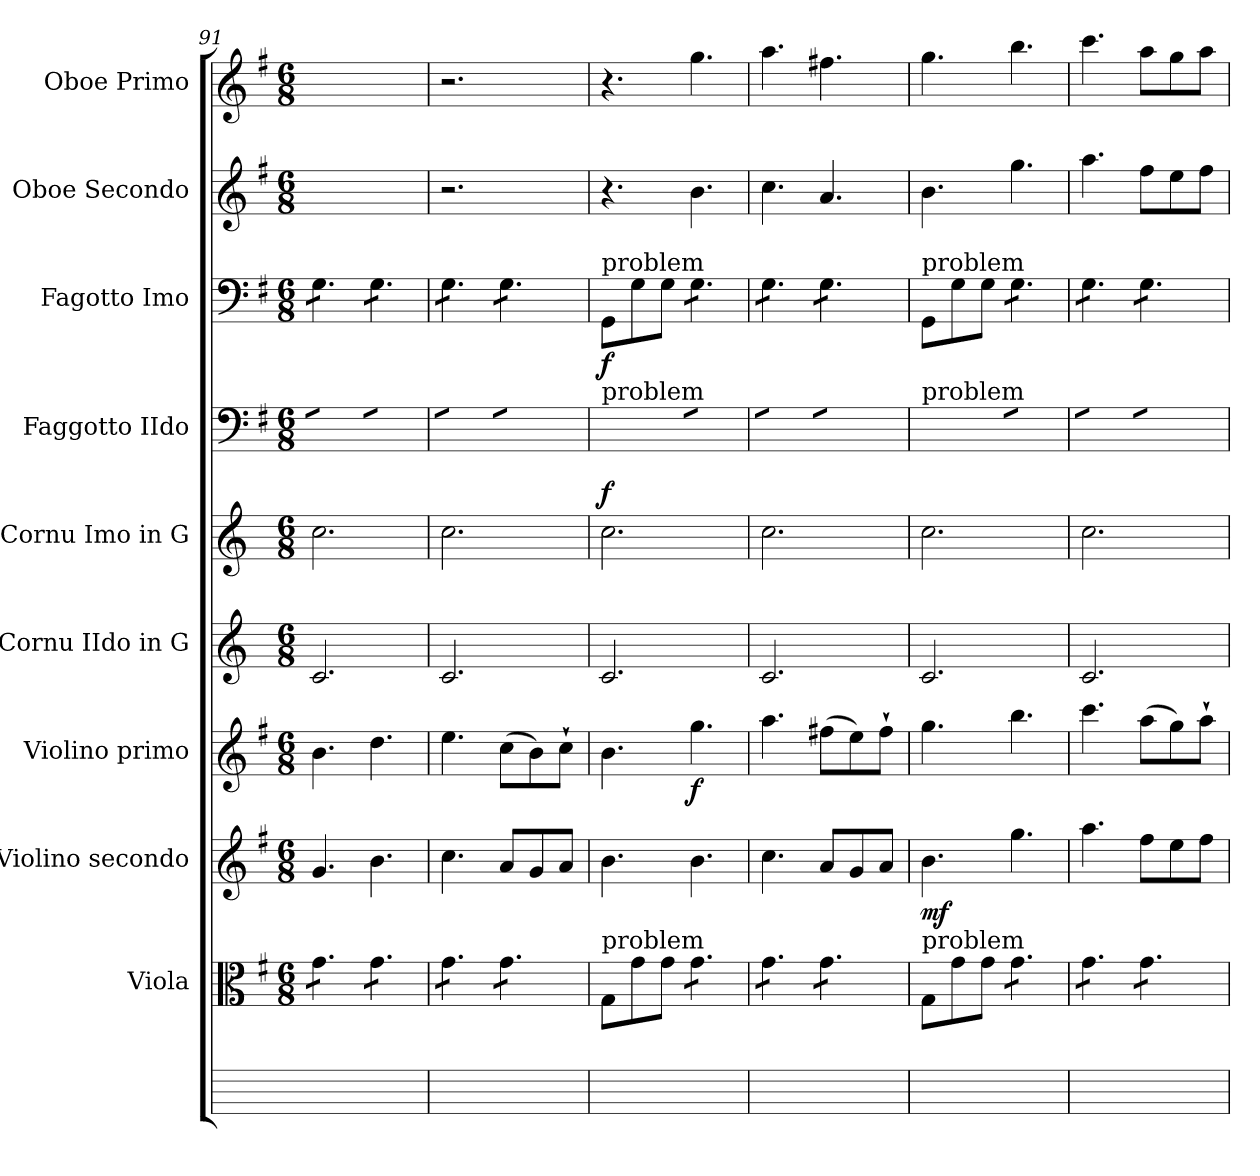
**kern	**kern	**dynam	**kern	**dynam	**kern	**dynam	**kern	**kern	**kern	**dynam	**kern	**dynam	**kern	**kern
*part10	*part9	*part9	*part8	*part8	*part7	*part7	*part6	*part5	*part4	*part4	*part3	*part3	*part2	*part1
*staff10	*staff9	*staff9	*staff8	*staff8	*staff7	*staff7	*staff6	*staff5	*staff4	*staff4	*staff3	*staff3	*staff2	*staff1
*	*I"Viola	*	*I"Violino secondo	*	*I"Violino primo	*	*I"Cornu IIdo in G	*I"Cornu Imo in G	*I"Faggotto IIdo	*	*I"Fagotto Imo	*	*I"Oboe Secondo	*I"Oboe Primo
*	*I'Vla	*	*	*	*I'Vn I	*	*I'Cor II	*I'Cor I	*I'Fg I	*	*I'Fg I	*	*	*I'Ob I
*	*clefC3	*	*clefG2	*	*clefG2	*	*clefG2	*clefG2	*clefF4	*	*clefF4	*	*clefG2	*clefG2
*	*	*	*	*	*	*	*ITrd3c5	*ITrd3c5	*	*	*	*	*	*
*	*k[f#]	*	*k[f#]	*	*k[f#]	*	*k[f#]	*k[f#]	*k[f#]	*	*k[f#]	*	*k[f#]	*k[f#]
*	*G:	*	*G:	*	*G:	*	*	*	*G:	*	*G:	*	*G:	*G:
*	*M6/8	*	*M6/8	*	*M6/8	*	*M6/8	*M6/8	*M6/8	*	*M6/8	*	*M6/8	*M6/8
=91	=91	=91	=91	=91	=91	=91	=91	=91	=91	=91	=91	=91	=91	=91
*	*tremolo	*	*	*	*	*	*	*	*	*	*	*	*	*
*	*	*	*	*	*	*	*	*	*tremolo	*	*	*	*	*
*	*	*	*	*	*	*	*	*	*	*	*tremolo	*	*	*
2.ryy	8g\L	.	4.g/	.	4.b\	.	2.G/	2.g\	8G\yyL	.	8G\L	.	2.ryy	2.ryy
.	8g\	.	.	.	.	.	.	.	8G\yy	.	8G\	.	.	.
.	8g\J	.	.	.	.	.	.	.	8G\yyJ	.	8G\J	.	.	.
.	8g\L	.	4.b\	.	4.dd\	.	.	.	8G\yyL	.	8G\L	.	.	.
.	8g\	.	.	.	.	.	.	.	8G\yy	.	8G\	.	.	.
.	8g\J	.	.	.	.	.	.	.	8G\yyJ	.	8G\J	.	.	.
=92	=92	=92	=92	=92	=92	=92	=92	=92	=92	=92	=92	=92	=92	=92
2.ryy	8g\L	.	4.cc\	.	4.ee\	.	2.G/	2.g\	8G\yyL	.	8G\L	.	2.r	2.r
.	8g\	.	.	.	.	.	.	.	8G\yy	.	8G\	.	.	.
.	8g\J	.	.	.	.	.	.	.	8G\yyJ	.	8G\J	.	.	.
.	8g\L	.	8a/L	.	(8cc\L	.	.	.	8G\yyL	.	8G\L	.	.	.
.	8g\	.	8g/	.	8b\)	.	.	.	8G\yy	.	8G\	.	.	.
.	8g\J	.	8a/J	.	8cc`\J	.	.	.	8G\yyJ	.	8G\J	.	.	.
*	*	*	*	*	*	*	*	*	*	*	*Xtremolo	*	*	*
*	*	*	*	*	*	*	*	*	*Xtremolo	*	*	*	*	*
*	*Xtremolo	*	*	*	*	*	*	*	*	*	*	*	*	*
=93	=93	=93	=93	=93	=93	=93	=93	=93	=93	=93	=93	=93	=93	=93
!	!	!	!	!	!	!	!	!	!	!	!LO:TX:a:t=problem	!	!	!
!	!	!	!	!	!	!	!	!	!LO:TX:a:t=problem	!	!	!	!	!
!	!LO:TX:a:t=problem	!	!	!	!	!	!	!	!	!	!	!	!	!
2.ryy	8G/L	for	4.b\	.	4.b\	.	2.G/	2.g\	8GG/Lyy	f	8GG/L	f	4.r	4.r
.	8g\	.	.	.	.	.	.	.	8G\yy	.	8G\	.	.	.
.	8g\J	.	.	.	.	.	.	.	8G\Jyy	.	8G\J	.	.	.
*	*tremolo	*	*	*	*	*	*	*	*	*	*	*	*	*
*	*	*	*	*	*	*	*	*	*tremolo	*	*	*	*	*
*	*	*	*	*	*	*	*	*	*	*	*tremolo	*	*	*
.	8g\L	.	4.b\	.	4.gg\	f	.	.	8G\yyL	.	8G\L	.	4.b\	4.gg\
.	8g\	.	.	.	.	.	.	.	8G\yy	.	8G\	.	.	.
.	8g\J	.	.	.	.	.	.	.	8G\yyJ	.	8G\J	.	.	.
=94	=94	=94	=94	=94	=94	=94	=94	=94	=94	=94	=94	=94	=94	=94
2.ryy	8g\L	.	4.cc\	.	4.aa\	.	2.G/	2.g\	8G\yyL	.	8G\L	.	4.cc\	4.aa\
.	8g\	.	.	.	.	.	.	.	8G\yy	.	8G\	.	.	.
.	8g\J	.	.	.	.	.	.	.	8G\yyJ	.	8G\J	.	.	.
.	8g\L	.	8a/L	.	(8ff#X\L	.	.	.	8G\yyL	.	8G\L	.	4.a/	4.ff#X\
.	8g\	.	8g/	.	8ee\)	.	.	.	8G\yy	.	8G\	.	.	.
.	8g\J	.	8a/J	.	8ff#`\J	.	.	.	8G\yyJ	.	8G\J	.	.	.
*	*	*	*	*	*	*	*	*	*	*	*Xtremolo	*	*	*
*	*	*	*	*	*	*	*	*	*Xtremolo	*	*	*	*	*
*	*Xtremolo	*	*	*	*	*	*	*	*	*	*	*	*	*
=95	=95	=95	=95	=95	=95	=95	=95	=95	=95	=95	=95	=95	=95	=95
!	!	!	!	!	!	!	!	!	!	!	!LO:TX:a:t=problem	!	!	!
!	!	!	!	!	!	!	!	!	!LO:TX:a:t=problem	!	!	!	!	!
!	!LO:TX:a:t=problem	!	!	!	!	!	!	!	!	!	!	!	!	!
2.ryy	8G/L	.	4.b\	mf	4.gg\	.	2.G/	2.g\	8GG/Lyy	.	8GG/L	.	4.b\	4.gg\
.	8g\	.	.	.	.	.	.	.	8G\yy	.	8G\	.	.	.
.	8g\J	.	.	.	.	.	.	.	8G\Jyy	.	8G\J	.	.	.
*	*tremolo	*	*	*	*	*	*	*	*	*	*	*	*	*
*	*	*	*	*	*	*	*	*	*tremolo	*	*	*	*	*
*	*	*	*	*	*	*	*	*	*	*	*tremolo	*	*	*
.	8g\L	.	4.gg\	.	4.bb\	.	.	.	8G\yyL	.	8G\L	.	4.gg\	4.bb\
.	8g\	.	.	.	.	.	.	.	8G\yy	.	8G\	.	.	.
.	8g\J	.	.	.	.	.	.	.	8G\yyJ	.	8G\J	.	.	.
=96	=96	=96	=96	=96	=96	=96	=96	=96	=96	=96	=96	=96	=96	=96
2.ryy	8g\L	.	4.aa\	.	4.ccc\	.	2.G/	2.g\	8G\yyL	.	8G\L	.	4.aa\	4.ccc\
.	8g\	.	.	.	.	.	.	.	8G\yy	.	8G\	.	.	.
.	8g\J	.	.	.	.	.	.	.	8G\yyJ	.	8G\J	.	.	.
.	8g\L	.	8ff#\L	.	(8aa\L	.	.	.	8G\yyL	.	8G\L	.	8ff#\L	8aa\L
.	8g\	.	8ee\	.	8gg\)	.	.	.	8G\yy	.	8G\	.	8ee\	8gg\
.	8g\J	.	8ff#\J	.	8aa`\J	.	.	.	8G\yyJ	.	8G\J	.	8ff#\J	8aa\J
*	*	*	*	*	*	*	*	*	*	*	*Xtremolo	*	*	*
*	*	*	*	*	*	*	*	*	*Xtremolo	*	*	*	*	*
*	*Xtremolo	*	*	*	*	*	*	*	*	*	*	*	*	*
=	=	=	=	=	=	=	=	=	=	=	=	=	=	=
*-	*-	*-	*-	*-	*-	*-	*-	*-	*-	*-	*-	*-	*-	*-
